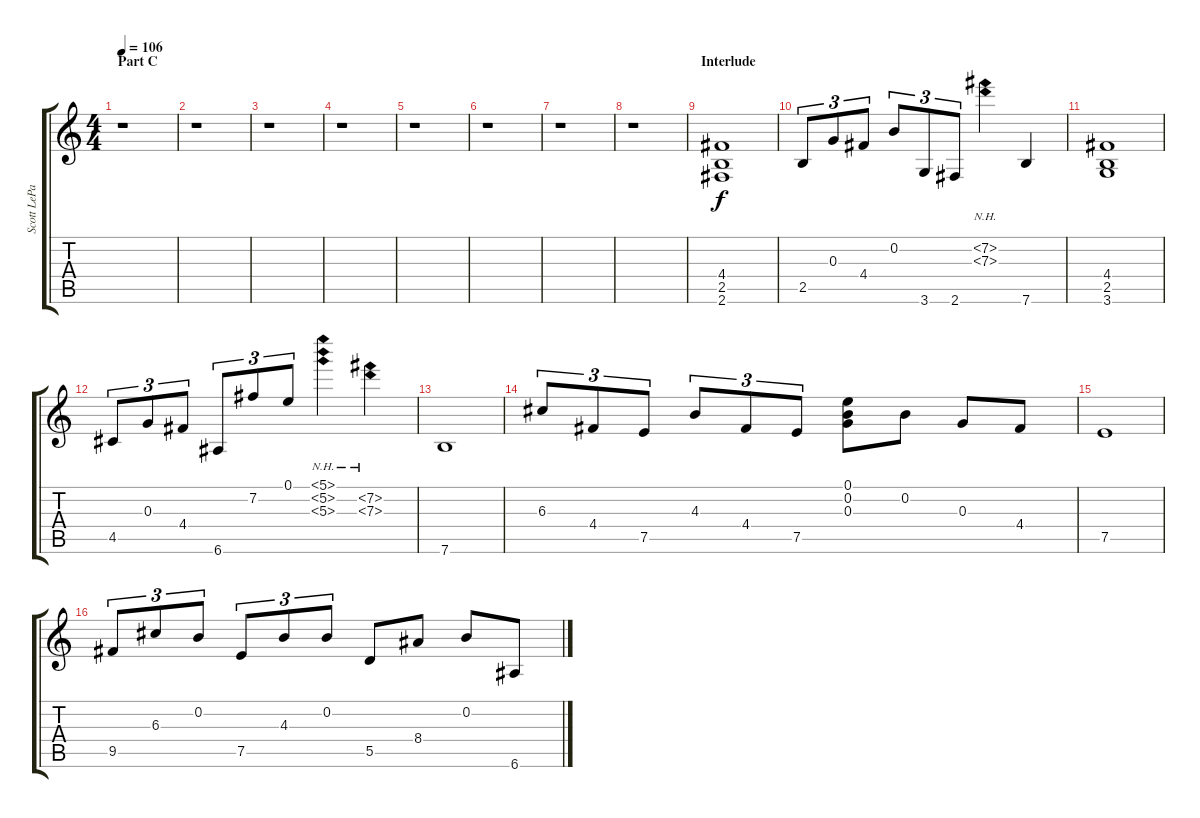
\track ("Scott LePage" "Scott LePa") {instrument electricguitarclean}
\staff {score tabs}
\tuning (E4 B3 G3 D3 A2 E2) {hide}
\ts (4 4)
\section ("" "Part C")
\tempo 106
\clef g2
\ks c
r.1{dy f} |
r.1 |
r.1 |
r.1 |
r.1 |
r.1 |
r.1 |
r.1 |
\section ("" "Interlude")
(4.4 2.5 2.6).1 |
2.5.8{tu (3 2)} 0.3.8{tu (3 2)} 4.4.8{tu (3 2)} 0.2.8{tu (3 2)} 3.6.8{tu (3 2)} 2.6.8{tu (3 2)} (7.2{nh} 7.3{nh}).4 7.6.4 |
(4.4 2.5 3.6).1 |
4.5.8{tu (3 2)} 0.3.8{tu (3 2)} 4.4.8{tu (3 2)} 6.6.8{tu (3 2)} 7.2.8{tu (3 2)} 0.1.8{tu (3 2)} (5.1{nh} 5.2{nh} 5.3{nh}).4 (7.2{nh} 7.3{nh}).4 |
7.6.1 |
6.3.8{tu (3 2)} 4.4.8{tu (3 2)} 7.5.8{tu (3 2)} 4.3.8{tu (3 2)} 4.4.8{tu (3 2)} 7.5.8{tu (3 2)} (0.1 0.2 0.3).8 0.2.8 0.3.8 4.4.8 |
7.5.1 |
9.5.8{tu (3 2)} 6.3.8{tu (3 2)} 0.2.8{tu (3 2)} 7.5.8{tu (3 2)} 4.3.8{tu (3 2)} 0.2.8{tu (3 2)} 5.5.8 8.4.8 0.2.8 6.6.8
